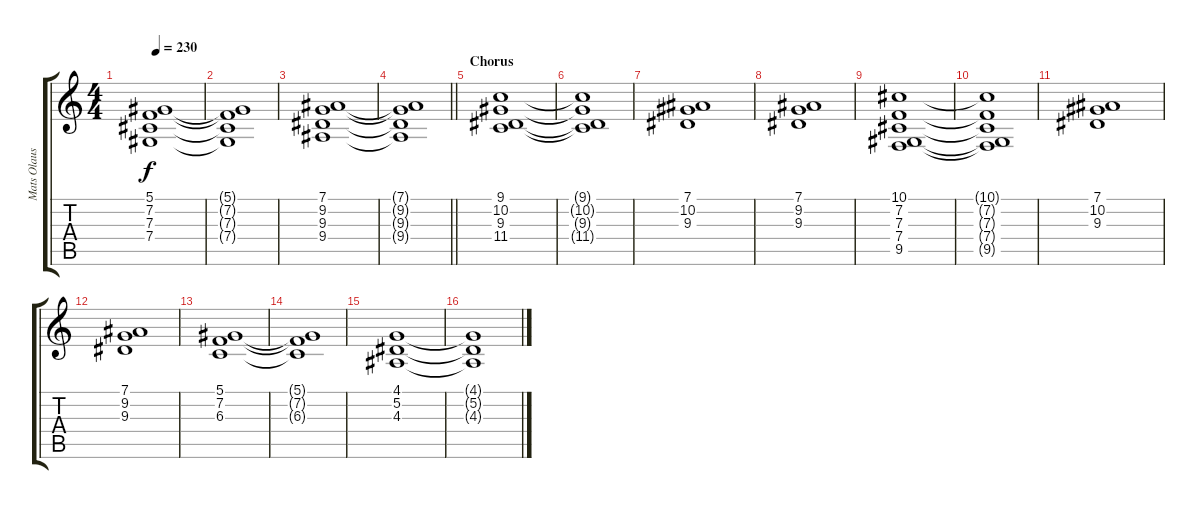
\track ("Mats Olausson" "Mats Olaus") {instrument stringensemble1}
\staff {score tabs}
\tuning (Eb4 Bb3 Gb3 Db3 Ab2 Eb2) {hide}
\ts (4 4)
\tempo 230
\clef g2
\ks c
(5.1 7.2 7.3 7.4).1{dy f} |
(5.1{t} 7.2{t} 7.3{t} 7.4{t}).1 |
(7.1 9.2 9.3 9.4).1 |
\barLineRight lightlight
(7.1{t} 9.2{t} 9.3{t} 9.4{t}).1 |
\section ("" "Chorus")
(9.1 10.2 9.3 11.4).1 |
(9.1{t} 10.2{t} 9.3{t} 11.4{t}).1 |
(7.1 10.2 9.3).1 |
(7.1 9.2 9.3).1 |
(10.1 7.2 7.3 7.4 9.5).1 |
(10.1{t} 7.2{t} 7.3{t} 7.4{t} 9.5{t}).1 |
(7.1 10.2 9.3).1 |
(7.1 9.2 9.3).1 |
(5.1 7.2 6.3).1 |
(5.1{t} 7.2{t} 6.3{t}).1 |
(4.1 5.2 4.3).1 |
(4.1{t} 5.2{t} 4.3{t}).1
